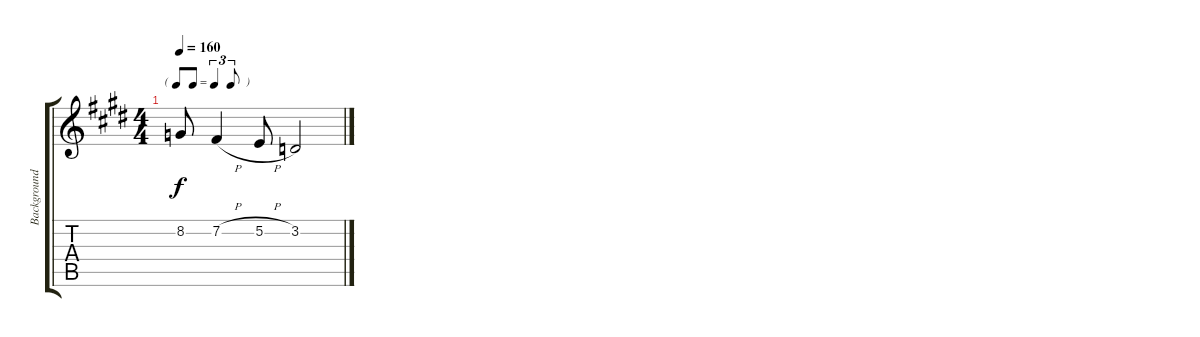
\track ("Background Vocals" "Background") {instrument flute}
\staff {score tabs}
\tuning (E4 B3 G3 D3 A2 E2) {hide}
\ts (4 4)
\tf triplet8th
\tempo 160
\clef g2
\ks e
8.2{t}.8{dy f} 7.2{h}.4 5.2{h}.8 3.2.2
